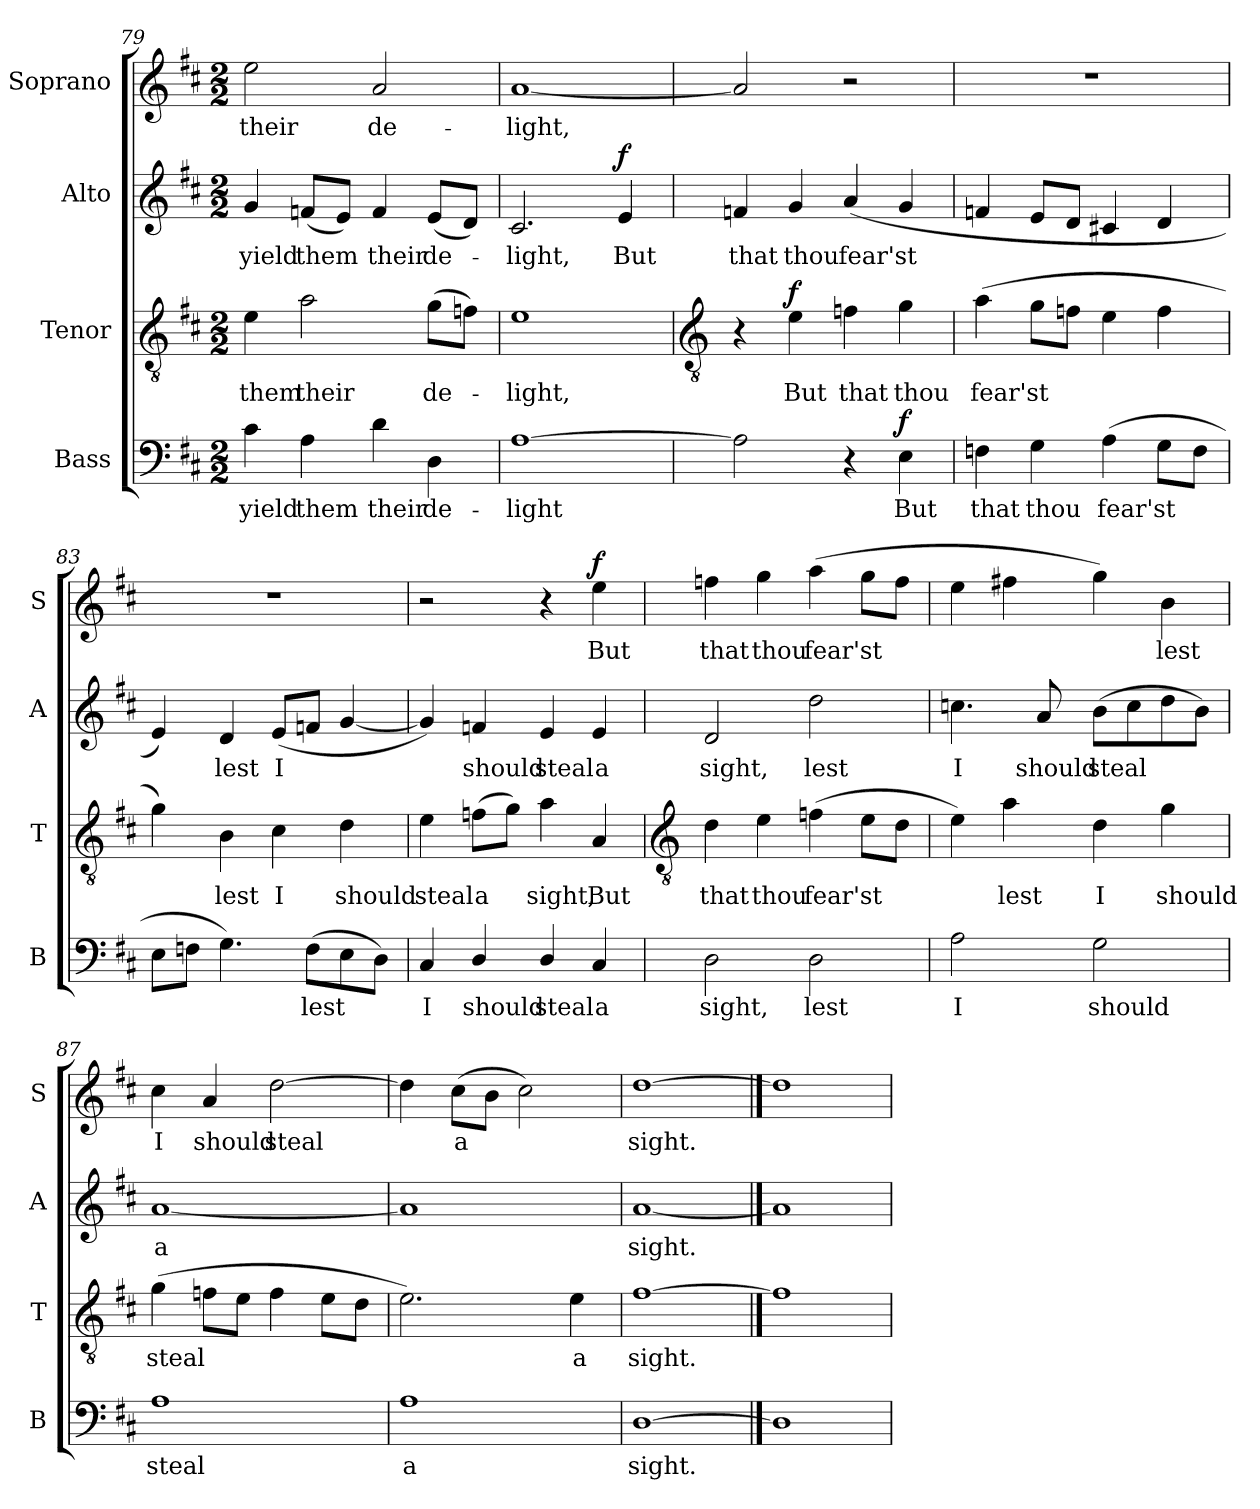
**kern	**text	**dynam	**kern	**text	**dynam	**kern	**text	**dynam	**kern	**text	**dynam
*part4	*part4	*part4	*part3	*part3	*part3	*part2	*part2	*part2	*part1	*part1	*part1
*staff4	*staff4	*staff4	*staff3	*staff3	*staff3	*staff2	*staff2	*staff2	*staff1	*staff1	*staff1
*I"Bass	*	*	*I"Tenor	*	*	*I"Alto	*	*	*I"Soprano	*	*
*I'B	*	*	*I'T	*	*	*I'A	*	*	*I'S	*	*
*clefF4	*	*	*clefGv2	*	*	*clefG2	*	*	*clefG2	*	*
*k[f#c#]	*	*	*k[f#c#]	*	*	*k[f#c#]	*	*	*k[f#c#]	*	*
*D:	*	*	*D:	*	*	*D:	*	*	*D:	*	*
*M2/2	*	*	*M2/2	*	*	*M2/2	*	*	*M2/2	*	*
=79	=79	=79	=79	=79	=79	=79	=79	=79	=79	=79	=79
!	!LO:LY:b	!	!	!LO:LY:b	!	!	!LO:LY:b	!	!	!LO:LY:b	!
4c#	yield	.	4e	them	.	4g	yield	.	2ee	their	.
!	!LO:LY:b	!	!	!LO:LY:b	!	!	!LO:LY:b	!	!	!	!
4A	them	.	2a	their	.	(<8fnL	them	.	.	.	.
.	.	.	.	.	.	8eJ)	.	.	.	.	.
!	!LO:LY:b	!	!	!	!	!	!LO:LY:b	!	!	!LO:LY:b	!
4d	their	.	.	.	.	4f	their	.	2a	de-	.
!	!LO:LY:b	!	!	!LO:LY:b	!	!	!LO:LY:b	!	!	!	!
4D	de-	.	(>8gL	de-	.	(<8eL	de-	.	.	.	.
.	.	.	8fnJ)	.	.	8dJ)	.	.	.	.	.
=80	=80	=80	=80	=80	=80	=80	=80	=80	=80	=80	=80
!	!LO:LY:b	!	!	!LO:LY:b	!	!	!LO:LY:b	!	!	!LO:LY:b	!
[1A	-light	.	1e	light,	.	2.c#	light,	.	[1a	-light,	.
!	!	!	!	!	!	!	!LO:LY:b	!LO:DY:b	!	!	!
.	.	.	.	.	.	4e	But	f	.	.	.
!!LO:LB:g=z
=81	=81	=81	=81	=81	=81	=81	=81	=81	=81	=81	=81
*	*	*	*clefGv2	*	*	*	*	*	*	*	*
!	!	!	!	!	!	!	!LO:LY:b	!	!	!	!
2A]	.	.	4r	.	.	4fn	that	.	2a]	.	.
!	!	!	!	!LO:LY:b	!LO:DY:b	!	!LO:LY:b	!	!	!	!
.	.	.	4e	But	f	4g	thou	.	.	.	.
!	!	!	!	!LO:LY:b	!	!	!LO:LY:b	!	!	!	!
4r	.	.	4fn	that	.	(<4a	fear'st	.	2r	.	.
!	!LO:LY:b	!LO:DY:b	!	!LO:LY:b	!	!	!	!	!	!	!
4E	But	f	4g	thou	.	4g	.	.	.	.	.
=82	=82	=82	=82	=82	=82	=82	=82	=82	=82	=82	=82
!	!LO:LY:b	!	!	!LO:LY:b	!	!	!	!	!	!	!
4Fn	that	.	(>4a	fear'st	.	4fn	.	.	1r	.	.
!	!LO:LY:b	!	!	!	!	!	!	!	!	!	!
4G	thou	.	8gL	.	.	8eL	.	.	.	.	.
.	.	.	8fnJ	.	.	8dJ	.	.	.	.	.
!	!LO:LY:b	!	!	!	!	!	!	!	!	!	!
(>4A	fear'st	.	4e	.	.	4c#X	.	.	.	.	.
8GL	.	.	4f	.	.	4d	.	.	.	.	.
8FJ	.	.	.	.	.	.	.	.	.	.	.
=83	=83	=83	=83	=83	=83	=83	=83	=83	=83	=83	=83
8EL	.	.	4g)	.	.	4e)	.	.	1r	.	.
8FnJ	.	.	.	.	.	.	.	.	.	.	.
!	!	!	!	!LO:LY:b	!	!	!LO:LY:b	!	!	!	!
4.G)	.	.	4B	lest	.	4d	lest	.	.	.	.
!	!	!	!	!LO:LY:b	!	!	!LO:LY:b	!	!	!	!
.	.	.	4c#	I	.	(<8eL	I	.	.	.	.
!	!LO:LY:b	!	!	!	!	!	!	!	!	!	!
(>8FL	lest	.	.	.	.	8fnJ	.	.	.	.	.
!	!	!	!	!LO:LY:b	!	!	!	!	!	!	!
8E	.	.	4d	should	.	[4g	.	.	.	.	.
8DJ)	.	.	.	.	.	.	.	.	.	.	.
=84	=84	=84	=84	=84	=84	=84	=84	=84	=84	=84	=84
!	!LO:LY:b	!	!	!LO:LY:b	!	!	!	!	!	!	!
4C#	I	.	4e	steal	.	4g])	.	.	2r	.	.
!	!LO:LY:b	!	!	!LO:LY:b	!	!	!LO:LY:b	!	!	!	!
4D/	should	.	(>8fnL	a	.	4fn	should	.	.	.	.
.	.	.	8gJ)	.	.	.	.	.	.	.	.
!	!LO:LY:b	!	!	!LO:LY:b	!	!	!LO:LY:b	!	!	!	!
4D/	steal	.	4a	sight,	.	4e	steal	.	4r	.	.
!	!LO:LY:b	!	!	!LO:LY:b	!	!	!LO:LY:b	!	!	!LO:LY:b	!LO:DY:b
4C#	a	.	4A	But	.	4e	a	.	4ee	But	f
!!LO:LB:g=z
=85	=85	=85	=85	=85	=85	=85	=85	=85	=85	=85	=85
*	*	*	*clefGv2	*	*	*	*	*	*	*	*
!	!LO:LY:b	!	!	!LO:LY:b	!	!	!LO:LY:b	!	!	!LO:LY:b	!
2D	sight,	.	4d	that	.	2d	sight,	.	4ffn	that	.
!	!	!	!	!LO:LY:b	!	!	!	!	!	!LO:LY:b	!
.	.	.	4e	thou	.	.	.	.	4gg	thou	.
!	!LO:LY:b	!	!	!LO:LY:b	!	!	!LO:LY:b	!	!	!LO:LY:b	!
2D	lest	.	(>4fn	fear'st	.	2dd	lest	.	(>4aa	fear'st	.
.	.	.	8eL	.	.	.	.	.	8ggL	.	.
.	.	.	8dJ	.	.	.	.	.	8ffJ	.	.
=86	=86	=86	=86	=86	=86	=86	=86	=86	=86	=86	=86
!	!LO:LY:b	!	!	!	!	!	!LO:LY:b	!	!	!	!
2A	I	.	4e)	.	.	4.ccn	I	.	4ee	.	.
!	!	!	!	!LO:LY:b	!	!	!	!	!	!	!
.	.	.	4a	lest	.	.	.	.	4ff#X	.	.
!	!	!	!	!	!	!	!LO:LY:b	!	!	!	!
.	.	.	.	.	.	8a	should	.	.	.	.
!	!LO:LY:b	!	!	!LO:LY:b	!	!	!LO:LY:b	!	!	!	!
2G	should	.	4d	I	.	(>8bL	steal	.	4gg)	.	.
.	.	.	.	.	.	8cc	.	.	.	.	.
!	!	!	!	!LO:LY:b	!	!	!	!	!	!LO:LY:b	!
.	.	.	4g	should	.	8dd	.	.	4b	lest	.
.	.	.	.	.	.	8bJ)	.	.	.	.	.
=87	=87	=87	=87	=87	=87	=87	=87	=87	=87	=87	=87
!	!LO:LY:b	!	!	!LO:LY:b	!	!	!LO:LY:b	!	!	!LO:LY:b	!
1A	steal	.	(>4g	steal	.	[1a	a	.	4cc#	I	.
!	!	!	!	!	!	!	!	!	!	!LO:LY:b	!
.	.	.	8fnL	.	.	.	.	.	4a	should	.
.	.	.	8eJ	.	.	.	.	.	.	.	.
!	!	!	!	!	!	!	!	!	!	!LO:LY:b	!
.	.	.	4f	.	.	.	.	.	[2dd	steal	.
.	.	.	8eL	.	.	.	.	.	.	.	.
.	.	.	8dJ	.	.	.	.	.	.	.	.
=88	=88	=88	=88	=88	=88	=88	=88	=88	=88	=88	=88
!	!LO:LY:b	!	!	!	!	!	!	!	!	!	!
1A	a	.	2.e)	.	.	1a]	.	.	4dd]	.	.
!	!	!	!	!	!	!	!	!	!	!LO:LY:b	!
.	.	.	.	.	.	.	.	.	(>8cc#L	a	.
.	.	.	.	.	.	.	.	.	8bJ	.	.
.	.	.	.	.	.	.	.	.	2cc#)	.	.
!	!	!	!	!LO:LY:b	!	!	!	!	!	!	!
.	.	.	4e	a	.	.	.	.	.	.	.
=89	=89	=89	=89	=89	=89	=89	=89	=89	=89	=89	=89
!	!LO:LY:b	!	!	!LO:LY:b	!	!	!LO:LY:b	!	!	!LO:LY:b	!
[1D	sight.	.	[1f#	sight.	.	[1a	sight.	.	[1dd	sight.	.
==90	==90	==90	==90	==90	==90	==90	==90	==90	==90	==90	==90
1D]	.	.	1f#]	.	.	1a]	.	.	1dd]	.	.
=	=	=	=	=	=	=	=	=	=	=	=
*-	*-	*-	*-	*-	*-	*-	*-	*-	*-	*-	*-
